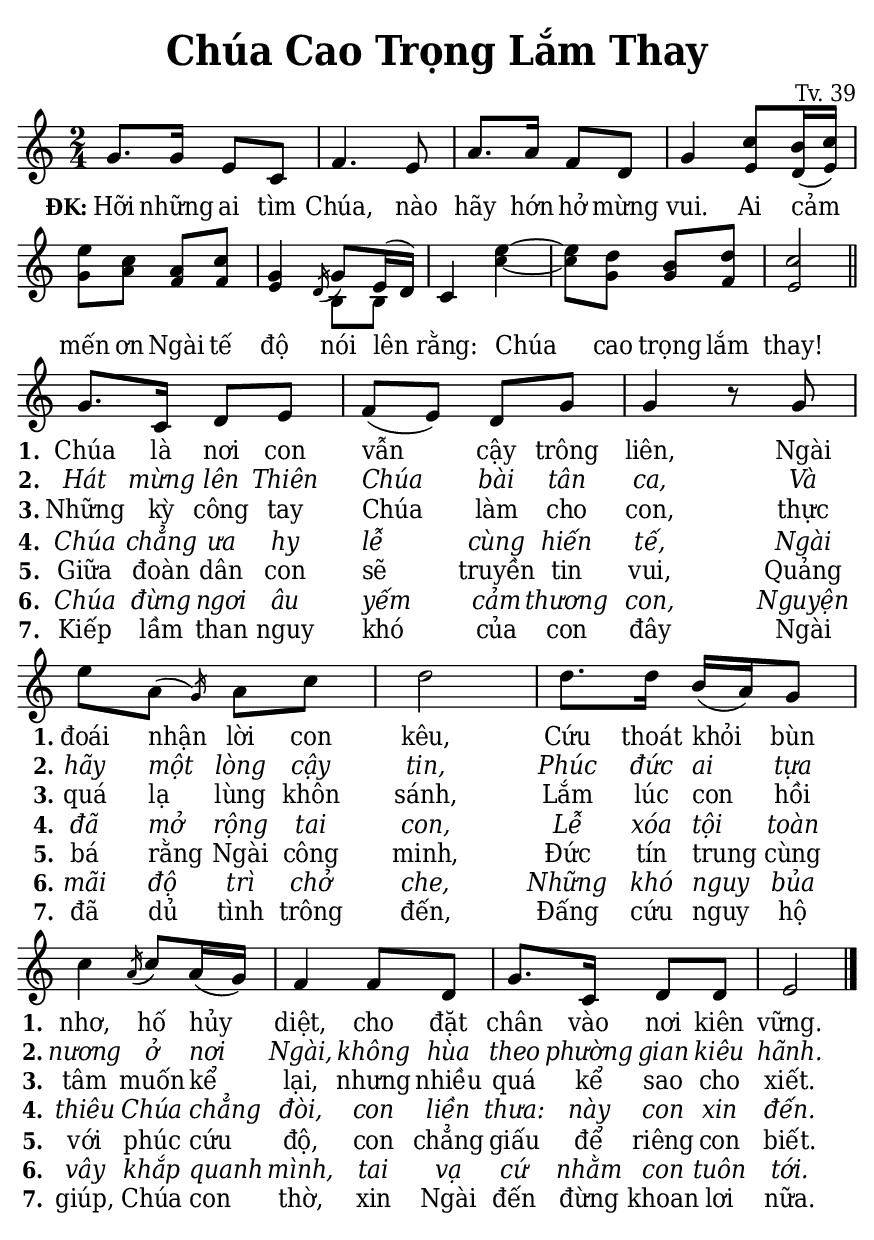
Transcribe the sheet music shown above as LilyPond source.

% Cài đặt chung\
\version "2.22.1"
\include "english.ly"

\header {
  title = \markup { \fontsize #1 "Chúa Cao Trọng Lắm Thay" }
  composer = "Tv. 39"
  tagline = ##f
}

% mã nguồn cho những chức năng chưa hỗ trợ trong phiên bản lilypond hiện tại
% cung cấp bởi cộng đồng lilypond khi gửi email đến lilypond-user@gnu.org
% Đổi kích thước nốt cho bè phụ
notBePhu =
#(define-music-function (font-size music) (number? ly:music?)
   (for-some-music
     (lambda (m)
       (if (music-is-of-type? m 'rhythmic-event)
           (begin
             (set! (ly:music-property m 'tweaks)
                   (cons `(font-size . ,font-size)
                         (ly:music-property m 'tweaks)))
             #t)
           #f))
     music)
   music)

% in số phiên khúc trên mỗi dòng
#(define (add-grob-definition grob-name grob-entry)
     (set! all-grob-descriptions
           (cons ((@@ (lily) completize-grob-entry)
                  (cons grob-name grob-entry))
                 all-grob-descriptions)))

#(add-grob-definition
    'StanzaNumberSpanner
    `((direction . ,LEFT)
      (font-series . bold)
      (padding . 0.5)
      (side-axis . ,X)
      (stencil . ,ly:text-interface::print)
      (X-offset . ,ly:side-position-interface::x-aligned-side)
      (Y-extent . ,grob::always-Y-extent-from-stencil)
      (meta . ((class . Spanner)
               (interfaces . (font-interface
                              side-position-interface
                              stanza-number-interface
                              text-interface))))))

\layout {
    \context {
      \Global
      \grobdescriptions #all-grob-descriptions
    }
    \context {
      \Score
      \remove Stanza_number_align_engraver
      \consists
        #(lambda (context)
           (let ((texts '())
                 (syllables '()))
             (make-engraver
              (acknowledgers
               ((stanza-number-interface engraver grob source-engraver)
                  (set! texts (cons grob texts)))
               ((lyric-syllable-interface engraver grob source-engraver)
                  (set! syllables (cons grob syllables))))
              ((stop-translation-timestep engraver)
                 (for-each
                  (lambda (text)
                    (for-each
                     (lambda (syllable)
                       (ly:pointer-group-interface::add-grob
                        text
                        'side-support-elements
                        syllable))
                     syllables))
                  texts)
                 (set! syllables '())))))
    }
    \context {
      \Lyrics
      \remove Stanza_number_engraver
      \consists
        #(lambda (context)
           (let ((text #f)
                 (last-stanza #f))
             (make-engraver
              ((process-music engraver)
                 (let ((stanza (ly:context-property context 'stanza #f)))
                   (if (and stanza (not (equal? stanza last-stanza)))
                       (let ((column (ly:context-property context
'currentCommandColumn)))
                         (set! last-stanza stanza)
                         (if text
                             (ly:spanner-set-bound! text RIGHT column))
                         (set! text (ly:engraver-make-grob engraver
'StanzaNumberSpanner '()))
                         (ly:grob-set-property! text 'text stanza)
                         (ly:spanner-set-bound! text LEFT column)))))
              ((finalize engraver)
                 (if text
                     (let ((column (ly:context-property context
'currentCommandColumn)))
                       (ly:spanner-set-bound! text RIGHT column)))))))
      \override StanzaNumberSpanner.horizon-padding = 10000
    }
}

stanzaReminderOff =
  \temporary \override StanzaNumberSpanner.after-line-breaking =
     #(lambda (grob)
        ;; Can be replaced with (not (first-broken-spanner? grob)) in 2.23.
        (if (let ((siblings (ly:spanner-broken-into (ly:grob-original grob))))
              (and (pair? siblings)
                   (not (eq? grob (car siblings)))))
            (ly:grob-suicide! grob)))

stanzaReminderOn = \undo \stanzaReminderOff
% kết thúc mã nguồn

% Nhạc phiên khúc
nhacPhienKhucSop = \relative c'' {
  g8. g16 e8 c |
  f4. e8 |
  a8. a16 f8 d |
  g4 c8 b16 (c) |
  e8 c a c |
  g4 \slashedGrace { d16 _( } g8) e16 (d) |
  c4 e' ~ |
  e8 d b d |
  c2 \bar "||" \break
  
  g8. c,16 d8 e |
  f (e) d g |
  g4 r8 g |
  e'
  \afterGrace a,8 ({
    \override Flag.stroke-style = #"grace"
    g16)}
  \revert Flag.stroke-style
  a8 c |
  d2 |
  d8. d16 b (a) g8 |
  c4 \slashedGrace { a16 ( } c8) a16 (g) |
  f4 f8 d |
  g8. c,16 d8 d |
  e2 \bar "|."
}

nhacPhienKhucAlto = \relative c'' {
  g8. g16 e8 c |
  f4. e8 |
  a8. a16 f8 d |
  g4 e8 d16 (e) |
  g8 a f f |
  e4 b8 b |
  c4 c' ~ |
  c8 g g f |
  e2
}

% Lời phiên khúc
loiPhienKhucSop = \lyrics {
  \stanzaReminderOff
  \set stanza = "ĐK:"
  Hỡi những ai tìm Chúa,
  nào hãy hớn hở mừng vui.
  Ai cảm mến ơn Ngài tế độ nói lên rằng:
  Chúa cao trọng lắm thay!
  \stanzaReminderOn
  <<
    {
      \set stanza = "1."
      Chúa là nơi con vẫn cậy trông liên,
      Ngài đoái nhận lời con kêu,
      Cứu thoát khỏi bùn nhơ, hố hủy diệt,
      cho đặt chân vào nơi kiên vững.
    }
    \new Lyrics {
	    \set associatedVoice = "beSop"
	    \set stanza = "2."
      \override Lyrics.LyricText.font-shape = #'italic
	    Hát mừng lên Thiên Chúa bài tân ca,
	    Và hãy một lòng cậy tin,
	    Phúc đức ai tựa nương ở nơi Ngài,
	    không hùa theo phường gian kiêu hãnh.
    }
    \new Lyrics {
	    \set associatedVoice = "beSop"
	    \set stanza = "3."
	    Những kỳ công tay Chúa làm cho con,
	    thực quá lạ lùng khôn sánh,
	    Lắm lúc con hồi tâm muốn kể lại,
	    nhưng nhiều quá kể sao cho xiết.
    }
    \new Lyrics {
	    \set associatedVoice = "beSop"
	    \set stanza = "4."
      \override Lyrics.LyricText.font-shape = #'italic
	    Chúa chẳng ưa hy lễ cùng hiến tế,
	    Ngài đã mở rộng tai con,
	    Lễ xóa tội toàn thiêu Chúa chẳng đòi,
	    con liền thưa: này con xin đến.
    }
    \new Lyrics {
	    \set associatedVoice = "beSop"
	    \set stanza = "5."
	    Giữa đoàn dân con sẽ truyền tin vui,
	    Quảng bá rằng Ngài công minh,
	    Đức tín trung cùng với phúc cứu độ,
	    con chẳng giấu để riêng con biết.
    }
    \new Lyrics {
	    \set associatedVoice = "beSop"
	    \set stanza = "6."
      \override Lyrics.LyricText.font-shape = #'italic
	    Chúa đừng ngơi âu yếm cảm thương con,
	    Nguyện mãi độ trì chở che,
	    Những khó nguy bủa vây khắp quanh mình,
	    tai vạ cứ nhằm con tuôn tới.
    }
    \new Lyrics {
	    \set associatedVoice = "beSop"
	    \set stanza = "7."
	    Kiếp lầm than nguy khó của con đây
	    Ngài đã dủ tình trông đến,
	    Đấng cứu nguy hộ giúp, Chúa con thờ,
	    xin Ngài đến đừng khoan lơi nữa.
    }
  >>
}

% Dàn trang
\paper {
  #(set-paper-size "a5")
  top-margin = 3\mm
  bottom-margin = 3\mm
  left-margin = 3\mm
  right-margin = 3\mm
  indent = #0
  #(define fonts
	 (make-pango-font-tree "Deja Vu Serif Condensed"
	 		       "Deja Vu Serif Condensed"
			       "Deja Vu Serif Condensed"
			       (/ 20 20)))
  print-page-number = ##f
  page-count = #1
}

TongNhip = {
  \key c \major \time 2/4
  \set Timing.beamExceptions = #'()
  \set Timing.baseMoment = #(ly:make-moment 1/4)
}

\score {
  \new ChoirStaff <<
    \new Staff \with {
        \consists "Merge_rests_engraver"
        printPartCombineTexts = ##f
      }
      <<
      \new Voice \TongNhip \partCombine 
        \nhacPhienKhucSop
        \notBePhu -1 { \nhacPhienKhucAlto }
      \new NullVoice = beSop \nhacPhienKhucSop
      \new Lyrics \lyricsto beSop \loiPhienKhucSop
      >>
  >>
  \layout {
    %\override Lyrics.LyricSpace.minimum-distance = #0.8
    \override Score.BarNumber.break-visibility = ##(#f #f #f)
    \override Score.SpacingSpanner.uniform-stretching = ##t
  } 
}
